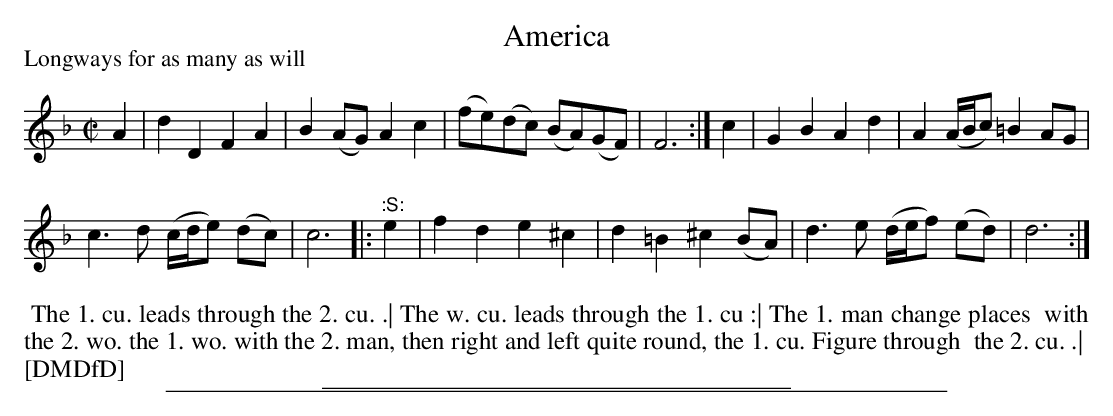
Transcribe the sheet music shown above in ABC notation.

X:1
T: America
P: Longways for as many as will
M: C|
L: 1/8
K: Dm
A2 |\
d2D2 F2A2 | B2(AG) A2c2 |\
(fe)(dc) (BA)(GF) | F6 :|\
c2 |\
G2B2 A2d2 | A2 (A/B/c) =B2AG |
c3d (c/d/e) (dc) | c6 |:\
"^:S:"e2 | f2d2 e2^c2 |\
d2=B2 ^c2(BA) | d3e (d/e/f) (ed) | d6 :|
